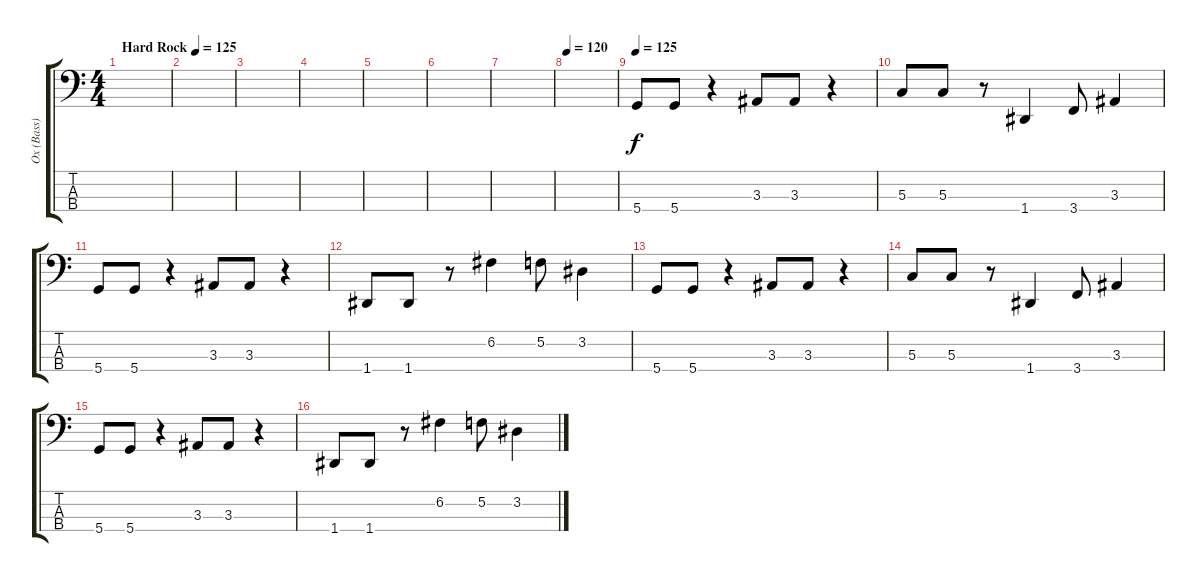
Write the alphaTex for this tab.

\track ("Ox (Bass)" "Ox (Bass)") {instrument electricbasspick}
\staff {score tabs}
\tuning (F2 C2 G1 D1) {hide}
\ts (4 4)
\tempo (125 "Hard Rock")
\clef f4
\ks c
|
|
|
|
|
|
|
\tempo 120
|
\tempo 125
5.4.8 5.4.8 r.4 3.3.8 3.3.8 r.4 |
5.3.8 5.3.8 r.8 1.4.4 3.4.8 3.3.4 |
5.4.8 5.4.8 r.4 3.3.8 3.3.8 r.4 |
1.4.8 1.4.8 r.8 6.2.4 5.2.8 3.2.4 |
5.4.8 5.4.8 r.4 3.3.8 3.3.8 r.4 |
5.3.8 5.3.8 r.8 1.4.4 3.4.8 3.3.4 |
5.4.8 5.4.8 r.4 3.3.8 3.3.8 r.4 |
1.4.8 1.4.8 r.8 6.2.4 5.2.8 3.2.4
